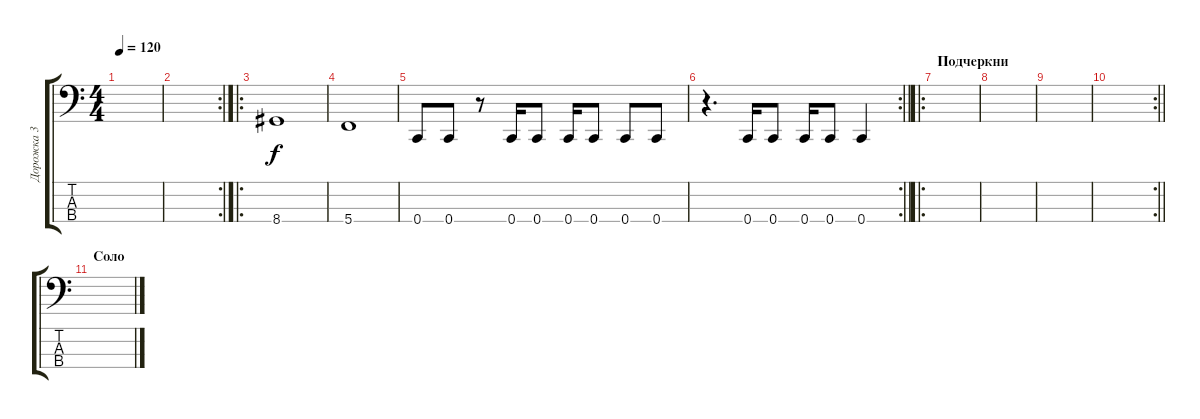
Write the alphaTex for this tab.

\track ("Дорожка 3" "Дорожка 3") {instrument electricbassfinger}
\staff {score tabs}
\tuning (F2 C2 G1 C1) {hide}
\ts (4 4)
\tempo 120
\clef f4
\ks c
|
\rc 2
|
\ro
8.4.1 |
5.4.1 |
0.4.8 0.4.8 r.8 0.4.16 0.4.8 0.4.16 0.4.8 0.4.8 0.4.8 |
\rc 2
\barLineRight lightlight
r.4{d} 0.4.16 0.4.8 0.4.16 0.4.8 0.4.4 |
\ro
\section ("" "Подчеркни")
|
|
|
\rc 2
\barLineRight lightlight
|
\section ("" "Соло")
